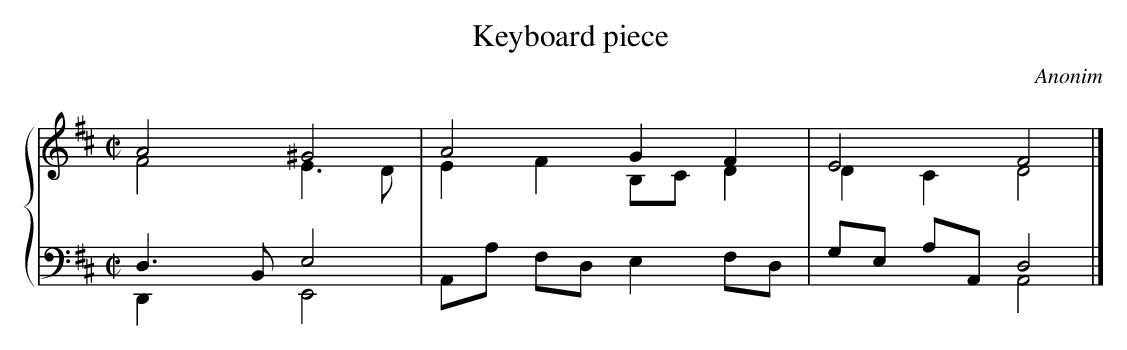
X:1
T: Keyboard piece
C: Anonim
L: 1/8
M: C|
%%staves {1 2}
V: 1
V: 2 clef=bass
K: D
[V:1] A4^G4 & F4E3D |
[V:2] D,2>B,,2E,4 & D,,2x2E,,4 |
[V:1] A4G2F2 & E2F2B,CD2 |
[V:2] A,,A, F,D,E,2F,D, |
[V:1] E4F4 & D2C2D4 |]
[V:2] G,E, A,A,,D,4 & x4A,,4 |]
